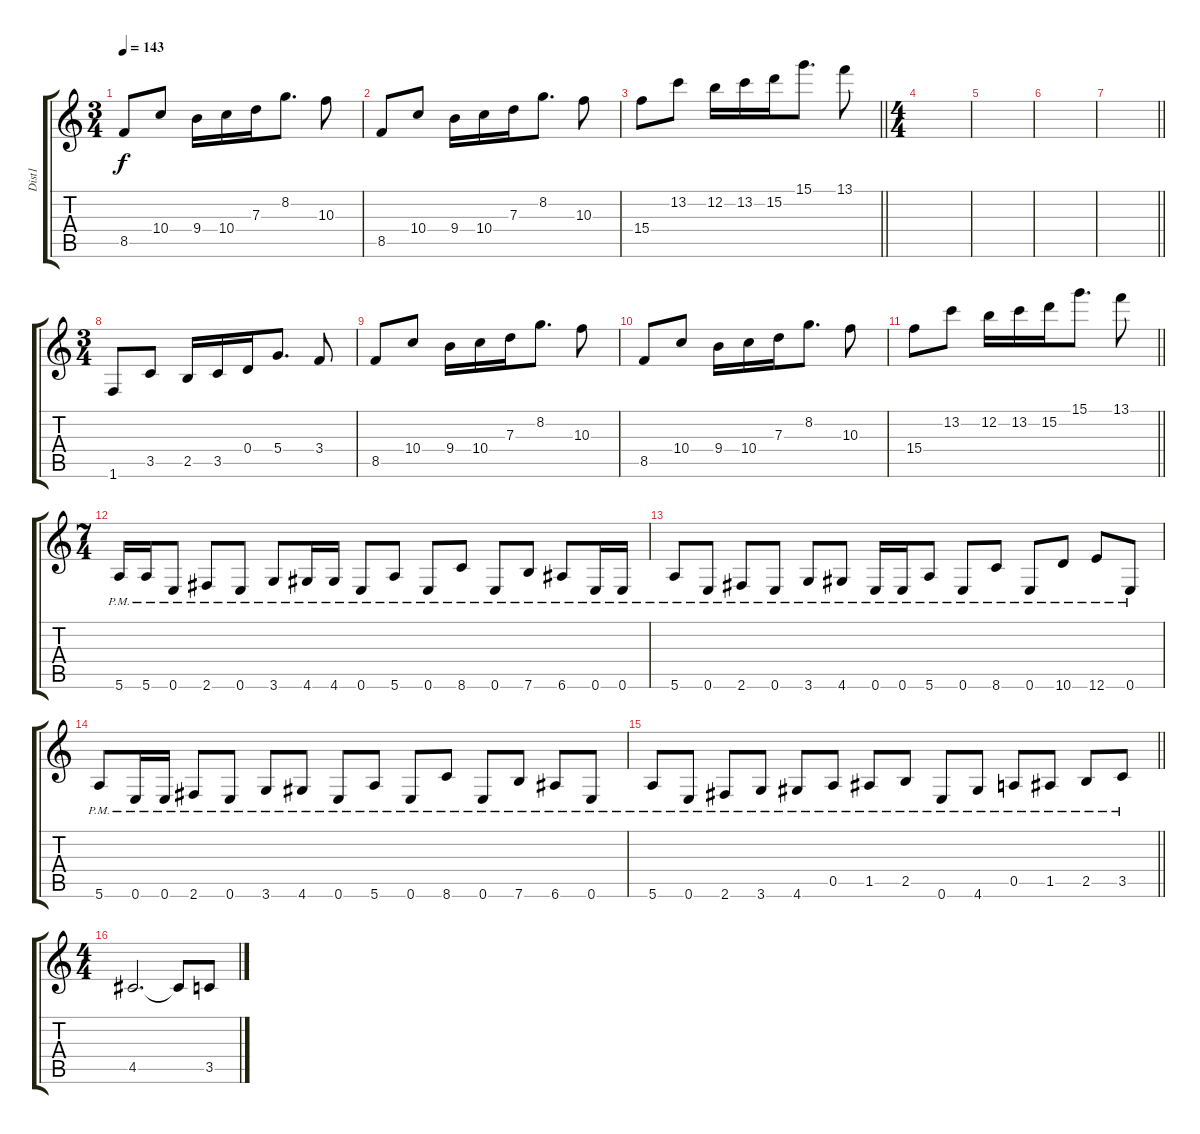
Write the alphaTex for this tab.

\track ("Dist1" "Dist1") {instrument distortionguitar}
\staff {score tabs}
\tuning (E4 B3 G3 D3 A2 E2) {hide}
\ts (3 4)
\tempo 143
\clef g2
\ks c
8.5.8{dy f} 10.4.8 9.4.16 10.4.16 7.3.16 8.2.8{d} 10.3.8 |
8.5.8 10.4.8 9.4.16 10.4.16 7.3.16 8.2.8{d} 10.3.8 |
\barLineRight lightlight
15.4.8 13.2.8 12.2.16 13.2.16 15.2.16 15.1.8{d} 13.1.8 |
\ts (4 4)
\section ("" "")
|
|
|
\barLineRight lightlight
|
\ts (3 4)
1.6.8 3.5.8 2.5.16 3.5.16 0.4.16 5.4.8{d} 3.4.8 |
8.5.8 10.4.8 9.4.16 10.4.16 7.3.16 8.2.8{d} 10.3.8 |
8.5.8 10.4.8 9.4.16 10.4.16 7.3.16 8.2.8{d} 10.3.8 |
\barLineRight lightlight
15.4.8 13.2.8 12.2.16 13.2.16 15.2.16 15.1.8{d} 13.1.8 |
\ts (7 4)
\section ("" "")
5.6{pm}.16 5.6{pm}.16 0.6{pm}.8 2.6{pm}.8 0.6{pm}.8 3.6{pm}.8 4.6{pm}.16 4.6{pm}.16 0.6{pm}.8 5.6{pm}.8 0.6{pm}.8 8.6{pm}.8 0.6{pm}.8 7.6{pm}.8 6.6{pm}.8 0.6{pm}.16 0.6{pm}.16 |
5.6{pm}.8 0.6{pm}.8 2.6{pm}.8 0.6{pm}.8 3.6{pm}.8 4.6{pm}.8 0.6{pm}.16 0.6{pm}.16 5.6{pm}.8 0.6{pm}.8 8.6{pm}.8 0.6{pm}.8 10.6{pm}.8 12.6{pm}.8 0.6{pm}.8 |
5.6{pm}.8 0.6{pm}.16 0.6{pm}.16 2.6{pm}.8 0.6{pm}.8 3.6{pm}.8 4.6{pm}.8 0.6{pm}.8 5.6{pm}.8 0.6{pm}.8 8.6{pm}.8 0.6{pm}.8 7.6{pm}.8 6.6{pm}.8 0.6{pm}.8 |
\barLineRight lightlight
5.6{pm}.8 0.6{pm}.8 2.6{pm}.8 3.6{pm}.8 4.6{pm}.8 0.5{pm}.8 1.5{pm}.8 2.5{pm}.8 0.6{pm}.8 4.6{pm}.8 0.5{pm}.8 1.5{pm}.8 2.5{pm}.8 3.5{pm}.8 |
\ts (4 4)
\section ("" "")
4.5.2{d} 4.5{t}.8 3.5.8
